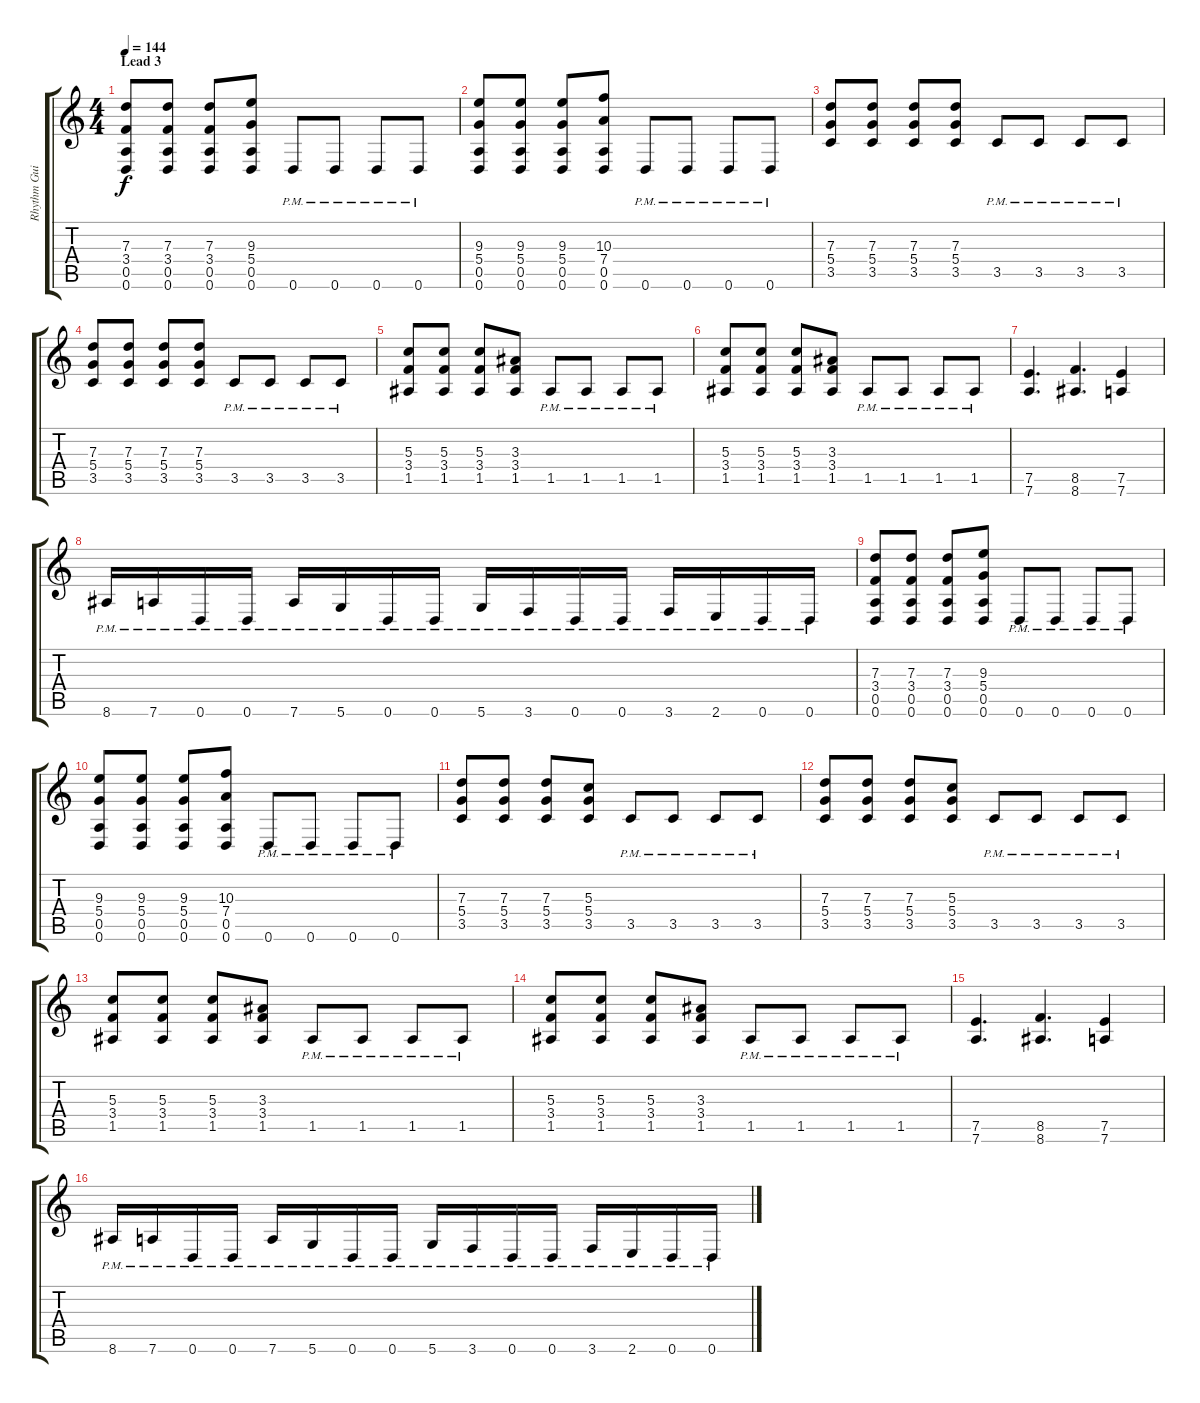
\track ("Rhythm Guitar L" "Rhythm Gui") {instrument distortionguitar}
\staff {score tabs}
\tuning (E4 B3 G3 D3 A2 D2) {hide}
\ts (4 4)
\section ("" "Lead 3")
\tempo 144
\clef g2
\ks c
(7.3 3.4 0.5 0.6).8{dy f} (7.3 3.4 0.5 0.6).8 (7.3 3.4 0.5 0.6).8 (9.3 5.4 0.5 0.6).8 0.6{pm}.8 0.6{pm}.8 0.6{pm}.8 0.6{pm}.8 |
(9.3 5.4 0.5 0.6).8 (9.3 5.4 0.5 0.6).8 (9.3 5.4 0.5 0.6).8 (10.3 7.4 0.5 0.6).8 0.6{pm}.8 0.6{pm}.8 0.6{pm}.8 0.6{pm}.8 |
(7.3 5.4 3.5).8 (7.3 5.4 3.5).8 (7.3 5.4 3.5).8 (7.3 5.4 3.5).8 3.5{pm}.8 3.5{pm}.8 3.5{pm}.8 3.5{pm}.8 |
(7.3 5.4 3.5).8 (7.3 5.4 3.5).8 (7.3 5.4 3.5).8 (7.3 5.4 3.5).8 3.5{pm}.8 3.5{pm}.8 3.5{pm}.8 3.5{pm}.8 |
(5.3 3.4 1.5).8 (5.3 3.4 1.5).8 (5.3 3.4 1.5).8 (3.3 3.4 1.5).8 1.5{pm}.8 1.5{pm}.8 1.5{pm}.8 1.5{pm}.8 |
(5.3 3.4 1.5).8 (5.3 3.4 1.5).8 (5.3 3.4 1.5).8 (3.3 3.4 1.5).8 1.5{pm}.8 1.5{pm}.8 1.5{pm}.8 1.5{pm}.8 |
(7.5 7.6).4{d} (8.5 8.6).4{d} (7.5 7.6).4 |
8.6{pm}.16 7.6{pm}.16 0.6{pm}.16 0.6{pm}.16 7.6{pm}.16 5.6{pm}.16 0.6{pm}.16 0.6{pm}.16 5.6{pm}.16 3.6{pm}.16 0.6{pm}.16 0.6{pm}.16 3.6{pm}.16 2.6{pm}.16 0.6{pm}.16 0.6{pm}.16 |
(7.3 3.4 0.5 0.6).8 (7.3 3.4 0.5 0.6).8 (7.3 3.4 0.5 0.6).8 (9.3 5.4 0.5 0.6).8 0.6{pm}.8 0.6{pm}.8 0.6{pm}.8 0.6{pm}.8 |
(9.3 5.4 0.5 0.6).8 (9.3 5.4 0.5 0.6).8 (9.3 5.4 0.5 0.6).8 (10.3 7.4 0.5 0.6).8 0.6{pm}.8 0.6{pm}.8 0.6{pm}.8 0.6{pm}.8 |
(7.3 5.4 3.5).8 (7.3 5.4 3.5).8 (7.3 5.4 3.5).8 (5.3 5.4 3.5).8 3.5{pm}.8 3.5{pm}.8 3.5{pm}.8 3.5{pm}.8 |
(7.3 5.4 3.5).8 (7.3 5.4 3.5).8 (7.3 5.4 3.5).8 (5.3 5.4 3.5).8 3.5{pm}.8 3.5{pm}.8 3.5{pm}.8 3.5{pm}.8 |
(5.3 3.4 1.5).8 (5.3 3.4 1.5).8 (5.3 3.4 1.5).8 (3.3 3.4 1.5).8 1.5{pm}.8 1.5{pm}.8 1.5{pm}.8 1.5{pm}.8 |
(5.3 3.4 1.5).8 (5.3 3.4 1.5).8 (5.3 3.4 1.5).8 (3.3 3.4 1.5).8 1.5{pm}.8 1.5{pm}.8 1.5{pm}.8 1.5{pm}.8 |
(7.5 7.6).4{d} (8.5 8.6).4{d} (7.5 7.6).4 |
8.6{pm}.16 7.6{pm}.16 0.6{pm}.16 0.6{pm}.16 7.6{pm}.16 5.6{pm}.16 0.6{pm}.16 0.6{pm}.16 5.6{pm}.16 3.6{pm}.16 0.6{pm}.16 0.6{pm}.16 3.6{pm}.16 2.6{pm}.16 0.6{pm}.16 0.6{pm}.16
